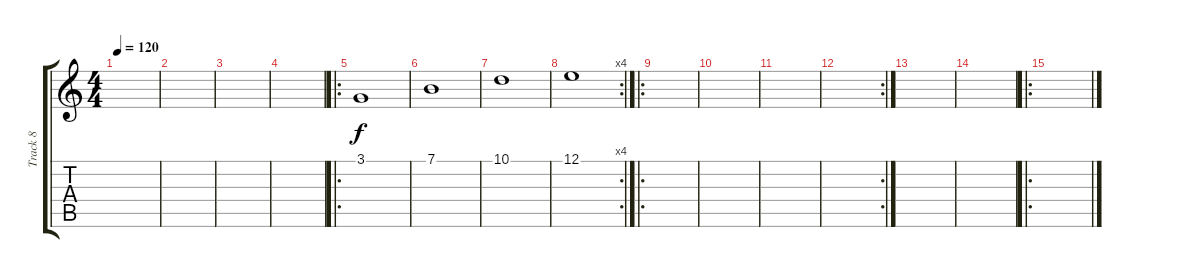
\track ("Track 8" "Track 8") {instrument stringensemble1}
\staff {score tabs}
\tuning (E4 B3 G3 D3 A2 E2) {hide}
\ts (4 4)
\tempo 120
\clef g2
\ks c
|
|
|
|
\ro
3.1.1 |
7.1.1 |
10.1.1 |
\rc 4
12.1.1 |
\ro
|
|
|
\rc 2
|
|
|
\ro
